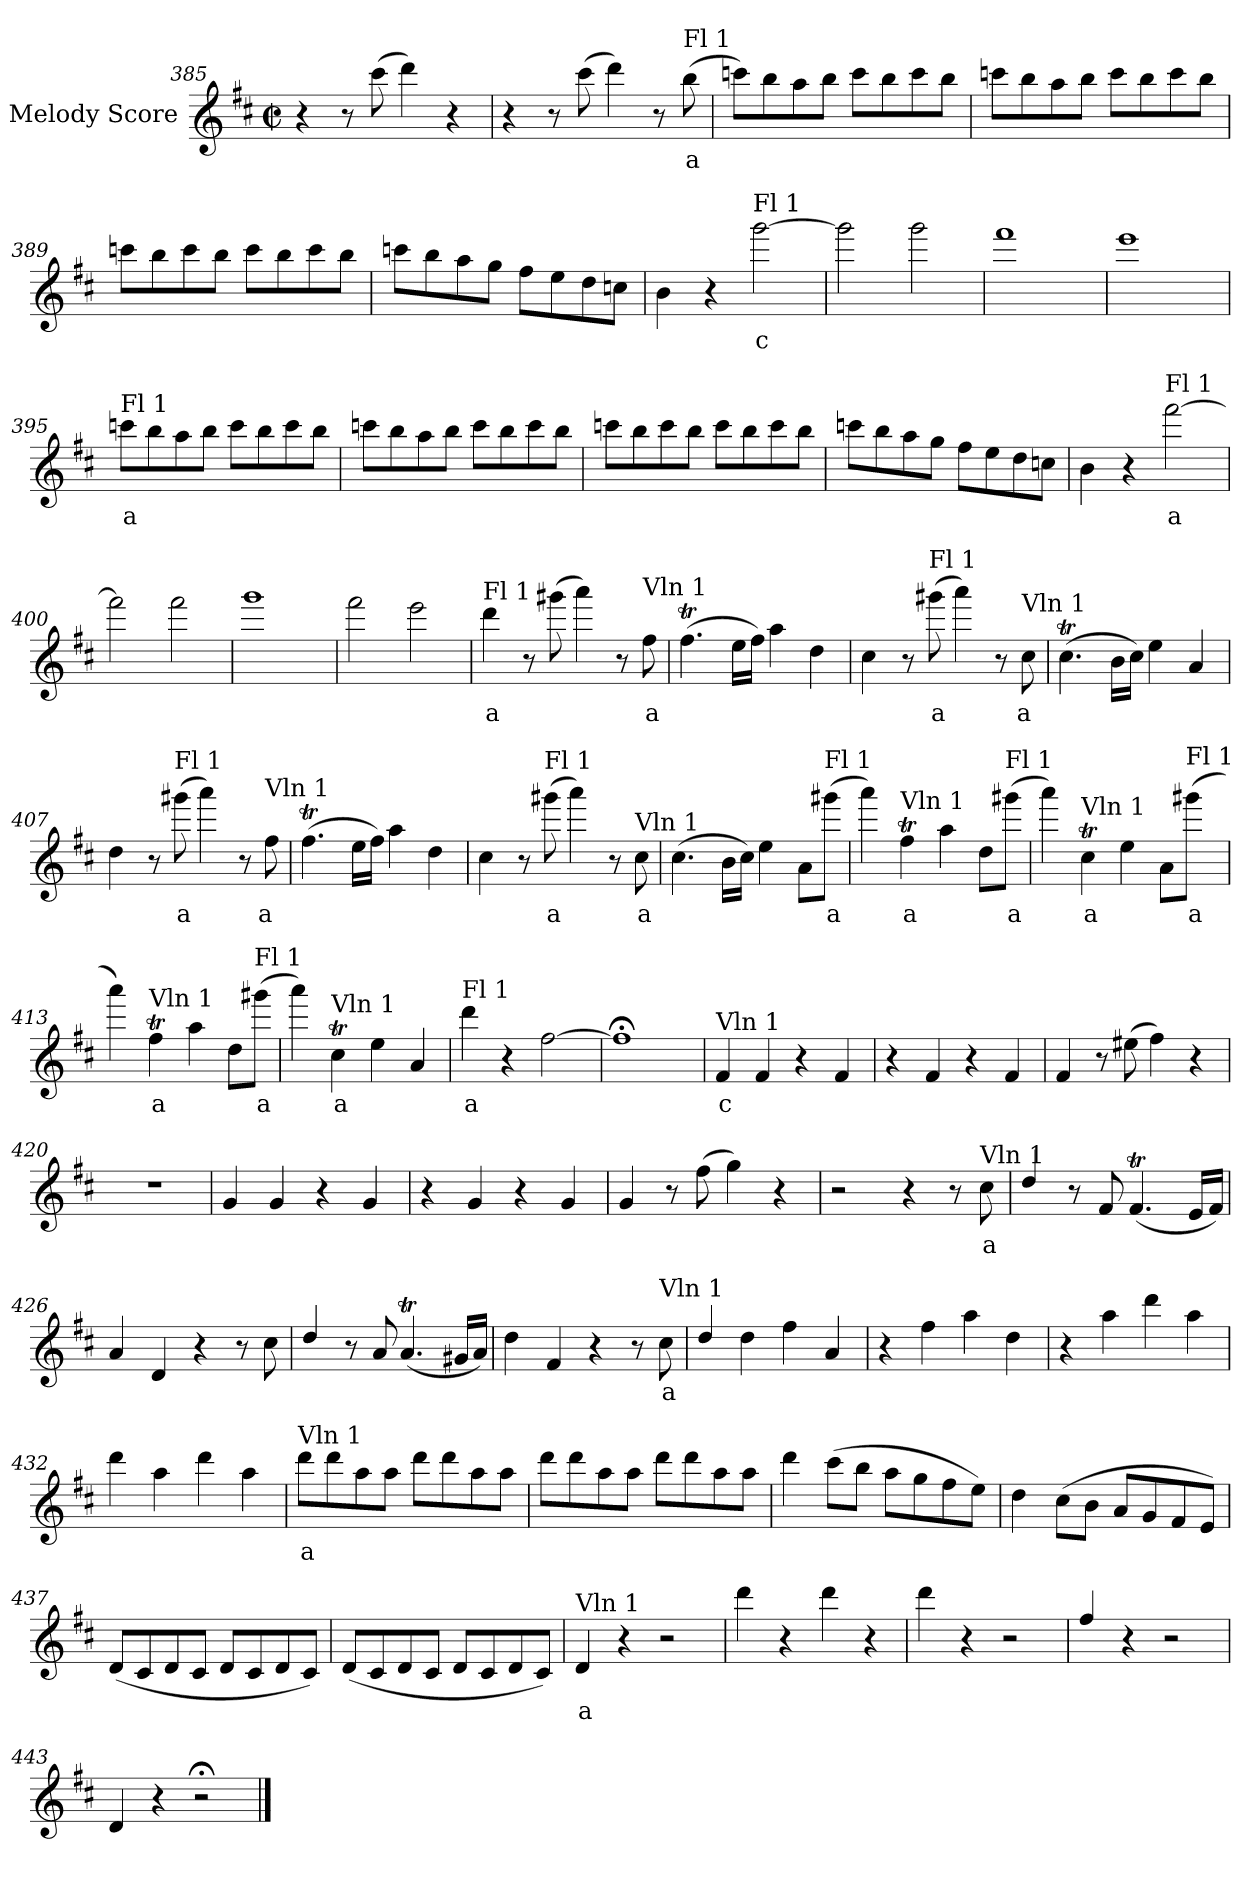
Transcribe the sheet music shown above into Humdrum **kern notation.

**kern	**text
*part1	*part1
*staff1	*staff1
*I"Melody Score	*
*clefG2	*
*k[f#c#]	*
*M2/2	*
*met(c|)	*
=385	=385
4r	.
8r	.
(8ccc#\	.
4ddd\)	.
4r	.
=386	=386
4r	.
8r	.
(8ccc#\	.
4ddd\)	.
8r	.
!LO:TX:a:t=Fl 1	!
!	!LO:LY:b:color=#FF0000
(8bb\	a
=387	=387
8cccn\L)	.
8bb\	.
8aa\	.
8bb\J	.
8ccc\L	.
8bb\	.
8ccc\	.
8bb\J	.
=388	=388
8cccn\L	.
8bb\	.
8aa\	.
8bb\J	.
8ccc\L	.
8bb\	.
8ccc\	.
8bb\J	.
=389	=389
8cccn\L	.
8bb\	.
8ccc\	.
8bb\J	.
8ccc\L	.
8bb\	.
8ccc\	.
8bb\J	.
=390	=390
8cccn\L	.
8bb\	.
8aa\	.
8gg\J	.
8ff#\L	.
8ee\	.
8dd\	.
8ccn\J	.
=391	=391
4b\	.
4r	.
!LO:TX:a:t=Fl 1	!
!	!LO:LY:b:color=#FF0000
[2ggg\	c
=392	=392
2ggg\]	.
2ggg\	.
=393	=393
1fff#	.
=394	=394
1eee	.
=395	=395
!LO:TX:a:t=Fl 1	!
!	!LO:LY:b:color=#FF0000
8cccn\L	a
8bb\	.
8aa\	.
8bb\J	.
8ccc\L	.
8bb\	.
8ccc\	.
8bb\J	.
=396	=396
8cccn\L	.
8bb\	.
8aa\	.
8bb\J	.
8ccc\L	.
8bb\	.
8ccc\	.
8bb\J	.
=397	=397
8cccn\L	.
8bb\	.
8ccc\	.
8bb\J	.
8ccc\L	.
8bb\	.
8ccc\	.
8bb\J	.
=398	=398
8cccn\L	.
8bb\	.
8aa\	.
8gg\J	.
8ff#\L	.
8ee\	.
8dd\	.
8ccn\J	.
=399	=399
4b\	.
4r	.
!LO:TX:a:t=Fl 1	!
!	!LO:LY:b:color=#FF0000
[2fff#\	a
=400	=400
2fff#\]	.
2fff#\	.
=401	=401
1ggg	.
=402	=402
2fff#\	.
2eee\	.
=403	=403
!LO:TX:a:t=Fl 1	!
!	!LO:LY:b:color=#FF0000
4ddd\	a
8r	.
(8ggg#X\	.
4aaa\)	.
8r	.
!LO:TX:a:t=Vln 1	!
!	!LO:LY:b:color=#FF0000
8ff#\	a
=404	=404
(4.ff#t\	.
16ee\LL	.
16ff#\JJ)	.
4aa\	.
4dd\	.
=405	=405
4cc#\	.
8r	.
!LO:TX:a:t=Fl 1	!
!	!LO:LY:b:color=#FF0000
(8ggg#X\	a
4aaa\)	.
8r	.
!LO:TX:a:t=Vln 1	!
!	!LO:LY:b:color=#FF0000
8cc#\	a
=406	=406
(4.cc#t\	.
16b\LL	.
16cc#\JJ)	.
4ee\	.
4a/	.
=407	=407
4dd\	.
8r	.
!LO:TX:a:t=Fl 1	!
!	!LO:LY:b:color=#FF0000
(8ggg#X\	a
4aaa\)	.
8r	.
!LO:TX:a:t=Vln 1	!
!	!LO:LY:b:color=#FF0000
8ff#\	a
=408	=408
(4.ff#t\	.
16ee\LL	.
16ff#\JJ)	.
4aa\	.
4dd\	.
=409	=409
4cc#\	.
8r	.
!LO:TX:a:t=Fl 1	!
!	!LO:LY:b:color=#FF0000
(8ggg#X\	a
4aaa\)	.
8r	.
!LO:TX:a:t=Vln 1	!
!	!LO:LY:b:color=#FF0000
8cc#\	a
=410	=410
(4.cc#\	.
16b\LL	.
16cc#\JJ)	.
4ee\	.
8a\L	.
!LO:TX:a:t=Fl 1	!
!	!LO:LY:b:color=#FF0000
(8ggg#X\J	a
=411	=411
4aaa\)	.
!LO:TX:a:t=Vln 1	!
!	!LO:LY:b:color=#FF0000
4ff#t\	a
4aa\	.
8dd\L	.
!LO:TX:a:t=Fl 1	!
!	!LO:LY:b:color=#FF0000
(8ggg#X\J	a
=412	=412
4aaa\)	.
!LO:TX:a:t=Vln 1	!
!	!LO:LY:b:color=#FF0000
4cc#t\	a
4ee\	.
8a\L	.
!LO:TX:a:t=Fl 1	!
!	!LO:LY:b:color=#FF0000
(8ggg#X\J	a
=413	=413
4aaa\)	.
!LO:TX:a:t=Vln 1	!
!	!LO:LY:b:color=#FF0000
4ff#t\	a
4aa\	.
8dd\L	.
!LO:TX:a:t=Fl 1	!
!	!LO:LY:b:color=#FF0000
(8ggg#X\J	a
=414	=414
4aaa\)	.
!LO:TX:a:t=Vln 1	!
!	!LO:LY:b:color=#FF0000
4cc#t\	a
4ee\	.
4a/	.
=415	=415
!LO:TX:a:t=Fl 1	!
!	!LO:LY:b:color=#FF0000
4ddd\	a
4r	.
[2ff#\	.
=416	=416
1ff#;<]	.
=417	=417
!LO:TX:a:t=Vln 1	!
!	!LO:LY:b:color=#FF0000
4f#/	c
4f#/	.
4r	.
4f#/	.
=418	=418
4r	.
4f#/	.
4r	.
4f#/	.
=419	=419
4f#/	.
8r	.
(8ee#X\	.
4ff#\)	.
4r	.
=420	=420
1r	.
=421	=421
4g/	.
4g/	.
4r	.
4g/	.
=422	=422
4r	.
4g/	.
4r	.
4g/	.
=423	=423
4g/	.
8r	.
(8ff#\	.
4gg\)	.
4r	.
=424	=424
2r	.
4r	.
8r	.
!LO:TX:a:t=Vln 1	!
!	!LO:LY:b:color=#FF0000
8cc#\	a
=425	=425
4dd/	.
8r	.
8f#/	.
(4.f#t/	.
16e/LL	.
16f#/JJ)	.
=426	=426
4a/	.
4d/	.
4r	.
8r	.
8cc#\	.
=427	=427
4dd/	.
8r	.
8a/	.
(4.aT/	.
16g#X/LL	.
16a/JJ)	.
=428	=428
4dd\	.
4f#/	.
4r	.
8r	.
!LO:TX:a:t=Vln 1	!
!	!LO:LY:b:color=#FF0000
8cc#\	a
=429	=429
4dd/	.
4dd\	.
4ff#\	.
4a/	.
=430	=430
4r	.
4ff#\	.
4aa\	.
4dd\	.
=431	=431
4r	.
4aa\	.
4ddd\	.
4aa\	.
=432	=432
4ddd\	.
4aa\	.
4ddd\	.
4aa\	.
=433	=433
!LO:TX:a:t=Vln 1	!
!	!LO:LY:b:color=#FF0000
8ddd\L	a
8ddd\	.
8aa\	.
8aa\J	.
8ddd\L	.
8ddd\	.
8aa\	.
8aa\J	.
=434	=434
8ddd\L	.
8ddd\	.
8aa\	.
8aa\J	.
8ddd\L	.
8ddd\	.
8aa\	.
8aa\J	.
=435	=435
4ddd\	.
(8ccc#\L	.
8bb\J	.
8aa\L	.
8gg\	.
8ff#\	.
8ee\J)	.
=436	=436
4dd\	.
(8cc#\L	.
8b\J	.
8a/L	.
8g/	.
8f#/	.
8e/J)	.
=437	=437
(8d/L	.
8c#/	.
8d/	.
8c#/J	.
8d/L	.
8c#/	.
8d/	.
8c#/J)	.
=438	=438
(8d/L	.
8c#/	.
8d/	.
8c#/J	.
8d/L	.
8c#/	.
8d/	.
8c#/J)	.
=439	=439
!LO:TX:a:t=Vln 1	!
!	!LO:LY:b:color=#FF0000
4d/	a
4r	.
2r	.
=440	=440
4ddd\	.
4r	.
4ddd\	.
4r	.
=441	=441
4ddd\	.
4r	.
2r	.
=442	=442
4ff#/	.
4r	.
2r	.
=443	=443
4d/	.
4r	.
2r;<	.
==	==
*-	*-
